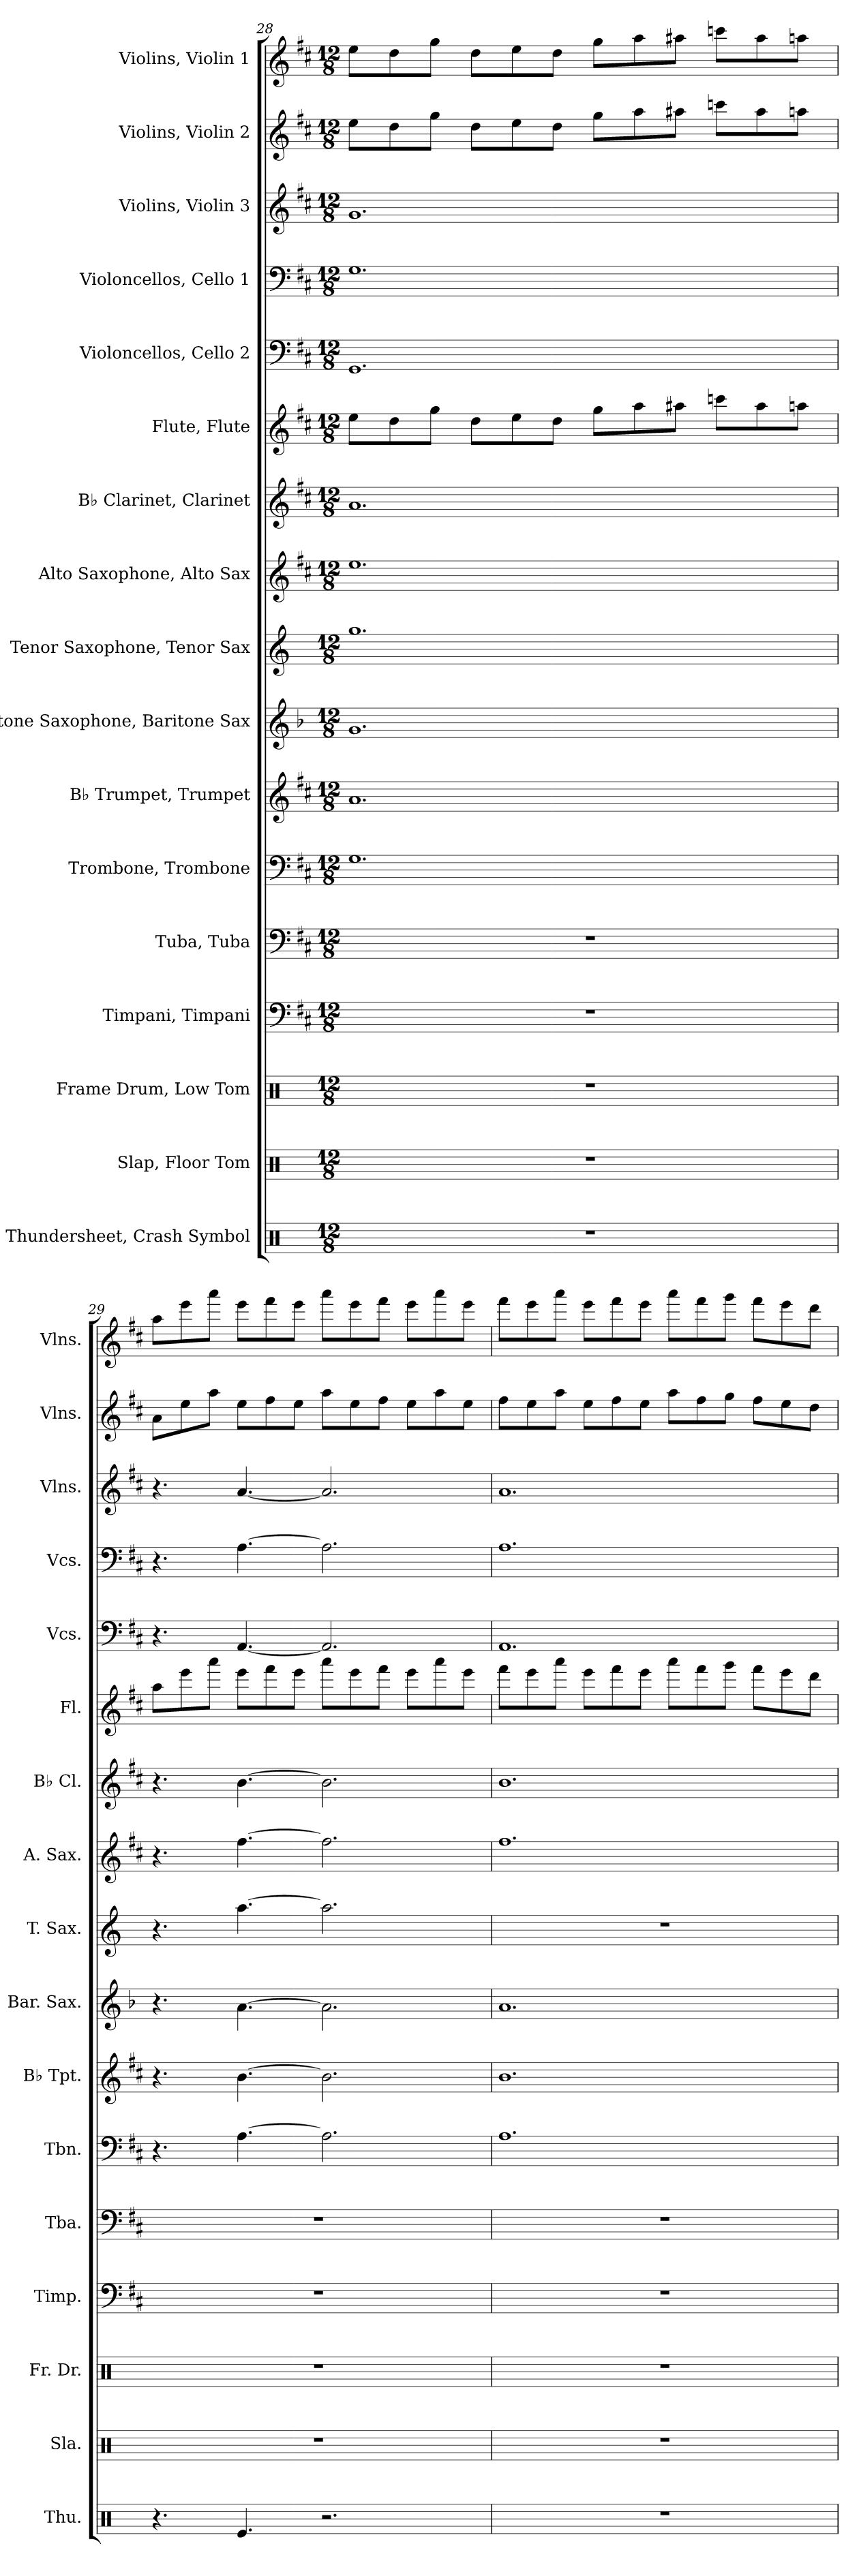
**kern	**kern	**kern	**kern	**kern	**kern	**kern	**kern	**kern	**kern	**kern	**kern	**kern	**kern	**kern	**kern	**kern
*part17	*part16	*part15	*part14	*part13	*part12	*part11	*part10	*part9	*part8	*part7	*part6	*part5	*part4	*part3	*part2	*part1
*staff17	*staff16	*staff15	*staff14	*staff13	*staff12	*staff11	*staff10	*staff9	*staff8	*staff7	*staff6	*staff5	*staff4	*staff3	*staff2	*staff1
*I"Thundersheet, Crash Symbol	*I"Slap, Floor Tom	*I"Frame Drum, Low Tom	*I"Timpani, Timpani	*I"Tuba, Tuba	*I"Trombone, Trombone	*I"B♭ Trumpet, Trumpet	*I"Baritone Saxophone, Baritone Sax	*I"Tenor Saxophone, Tenor Sax	*I"Alto Saxophone, Alto Sax	*I"B♭ Clarinet, Clarinet	*I"Flute, Flute	*I"Violoncellos, Cello 2	*I"Violoncellos, Cello 1	*I"Violins, Violin 3	*I"Violins, Violin 2	*I"Violins, Violin 1
*I'Thu.	*I'Sla.	*I'Fr. Dr.	*I'Timp.	*I'Tba.	*I'Tbn.	*I'B♭ Tpt.	*I'Bar. Sax.	*I'T. Sax.	*I'A. Sax.	*I'B♭ Cl.	*I'Fl.	*I'Vcs.	*I'Vcs.	*I'Vlns.	*I'Vlns.	*I'Vlns.
!!LO:PB:g=z
*clefX	*clefX	*clefX	*clefF4	*clefF4	*clefF4	*clefG2	*clefG2	*clefG2	*clefG2	*clefG2	*clefG2	*clefF4	*clefF4	*clefG2	*clefG2	*clefG2
*	*	*	*	*	*	*ITrd1c2	*ITrd12c21	*ITrd8c14	*ITrd5c9	*ITrd1c2	*	*	*	*	*	*
*k[]	*k[]	*k[]	*k[f#c#]	*k[f#c#]	*k[f#c#]	*k[]	*k[b-]	*k[]	*k[b-]	*k[]	*k[f#c#]	*k[f#c#]	*k[f#c#]	*k[f#c#]	*k[f#c#]	*k[f#c#]
*M12/8	*M12/8	*M12/8	*M12/8	*M12/8	*M12/8	*M12/8	*M12/8	*M12/8	*M12/8	*M12/8	*M12/8	*M12/8	*M12/8	*M12/8	*M12/8	*M12/8
=28	=28	=28	=28	=28	=28	=28	=28	=28	=28	=28	=28	=28	=28	=28	=28	=28
1.r	1.r	1.r	1.r	1.r	1.G	1.g	1.G	1.g	1.g	1.g	8ee\L	1.GG	1.G	1.g	8ee\L	8ee\L
.	.	.	.	.	.	.	.	.	.	.	8dd\	.	.	.	8dd\	8dd\
.	.	.	.	.	.	.	.	.	.	.	8gg\J	.	.	.	8gg\J	8gg\J
.	.	.	.	.	.	.	.	.	.	.	8dd\L	.	.	.	8dd\L	8dd\L
.	.	.	.	.	.	.	.	.	.	.	8ee\	.	.	.	8ee\	8ee\
.	.	.	.	.	.	.	.	.	.	.	8dd\J	.	.	.	8dd\J	8dd\J
.	.	.	.	.	.	.	.	.	.	.	8gg\L	.	.	.	8gg\L	8gg\L
.	.	.	.	.	.	.	.	.	.	.	8aa\	.	.	.	8aa\	8aa\
.	.	.	.	.	.	.	.	.	.	.	8aa#X\J	.	.	.	8aa#X\J	8aa#X\J
.	.	.	.	.	.	.	.	.	.	.	8cccn\L	.	.	.	8cccn\L	8cccn\L
.	.	.	.	.	.	.	.	.	.	.	8aa#\	.	.	.	8aa#\	8aa#\
.	.	.	.	.	.	.	.	.	.	.	8aan\J	.	.	.	8aan\J	8aan\J
=29	=29	=29	=29	=29	=29	=29	=29	=29	=29	=29	=29	=29	=29	=29	=29	=29
4.r	1.r	1.r	1.r	1.r	4.r	4.r	4.r	4.r	4.r	4.r	8aa\L	4.r	4.r	4.r	8a\L	8aa\L
.	.	.	.	.	.	.	.	.	.	.	8eee\	.	.	.	8ee\	8eee\
.	.	.	.	.	.	.	.	.	.	.	8aaa\J	.	.	.	8aa\J	8aaa\J
4.Re/	.	.	.	.	[4.A\	[4.a\	[4.A\	[4.a\	[4.a\	[4.a\	8eee\L	[4.AA/	[4.A\	[4.a/	8ee\L	8eee\L
.	.	.	.	.	.	.	.	.	.	.	8fff#\	.	.	.	8ff#\	8fff#\
.	.	.	.	.	.	.	.	.	.	.	8eee\J	.	.	.	8ee\J	8eee\J
2.r	.	.	.	.	2.A\]	2.a\]	2.A\]	2.a\]	2.a\]	2.a\]	8aaa\L	2.AA/]	2.A\]	2.a/]	8aa\L	8aaa\L
.	.	.	.	.	.	.	.	.	.	.	8eee\	.	.	.	8ee\	8eee\
.	.	.	.	.	.	.	.	.	.	.	8fff#\J	.	.	.	8ff#\J	8fff#\J
.	.	.	.	.	.	.	.	.	.	.	8eee\L	.	.	.	8ee\L	8eee\L
.	.	.	.	.	.	.	.	.	.	.	8aaa\	.	.	.	8aa\	8aaa\
.	.	.	.	.	.	.	.	.	.	.	8eee\J	.	.	.	8ee\J	8eee\J
!!LO:PB:g=z
=30	=30	=30	=30	=30	=30	=30	=30	=30	=30	=30	=30	=30	=30	=30	=30	=30
1.r	1.r	1.r	1.r	1.r	1.A	1.a	1.A	1.r	1.a	1.a	8fff#\L	1.AA	1.A	1.a	8ff#\L	8fff#\L
.	.	.	.	.	.	.	.	.	.	.	8eee\	.	.	.	8ee\	8eee\
.	.	.	.	.	.	.	.	.	.	.	8aaa\J	.	.	.	8aa\J	8aaa\J
.	.	.	.	.	.	.	.	.	.	.	8eee\L	.	.	.	8ee\L	8eee\L
.	.	.	.	.	.	.	.	.	.	.	8fff#\	.	.	.	8ff#\	8fff#\
.	.	.	.	.	.	.	.	.	.	.	8eee\J	.	.	.	8ee\J	8eee\J
.	.	.	.	.	.	.	.	.	.	.	8aaa\L	.	.	.	8aa\L	8aaa\L
.	.	.	.	.	.	.	.	.	.	.	8fff#\	.	.	.	8ff#\	8fff#\
.	.	.	.	.	.	.	.	.	.	.	8ggg\J	.	.	.	8gg\J	8ggg\J
.	.	.	.	.	.	.	.	.	.	.	8fff#\L	.	.	.	8ff#\L	8fff#\L
.	.	.	.	.	.	.	.	.	.	.	8eee\	.	.	.	8ee\	8eee\
.	.	.	.	.	.	.	.	.	.	.	8ddd\J	.	.	.	8dd\J	8ddd\J
=	=	=	=	=	=	=	=	=	=	=	=	=	=	=	=	=
*-	*-	*-	*-	*-	*-	*-	*-	*-	*-	*-	*-	*-	*-	*-	*-	*-
